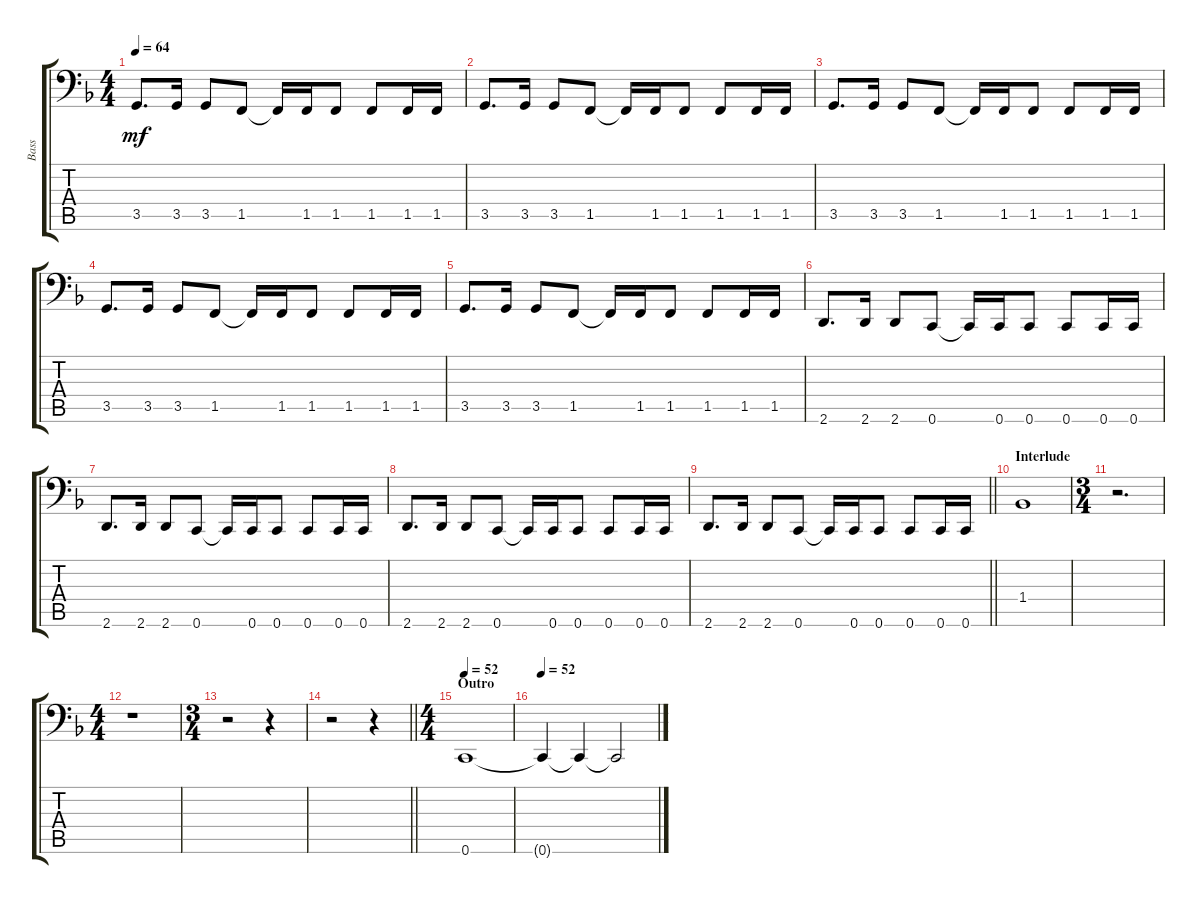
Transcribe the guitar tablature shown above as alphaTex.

\track ("Bass" "Bass") {instrument fretlessbass}
\staff {score tabs}
\tuning (C3 G2 D2 A1 E1 C1) {hide}
\ts (4 4)
\tempo 64
\clef f4
\ks f
3.5.8{d dy mf} 3.5.16 3.5.8 1.5.8 1.5{t}.16 1.5.16 1.5.8 1.5.8 1.5.16 1.5.16 |
3.5.8{d} 3.5.16 3.5.8 1.5.8 1.5{t}.16 1.5.16 1.5.8 1.5.8 1.5.16 1.5.16 |
3.5.8{d} 3.5.16 3.5.8 1.5.8 1.5{t}.16 1.5.16 1.5.8 1.5.8 1.5.16 1.5.16 |
3.5.8{d} 3.5.16 3.5.8 1.5.8 1.5{t}.16 1.5.16 1.5.8 1.5.8 1.5.16 1.5.16 |
3.5.8{d} 3.5.16 3.5.8 1.5.8 1.5{t}.16 1.5.16 1.5.8 1.5.8 1.5.16 1.5.16 |
2.6.8{d} 2.6.16 2.6.8 0.6.8 0.6{t}.16 0.6.16 0.6.8 0.6.8 0.6.16 0.6.16 |
2.6.8{d} 2.6.16 2.6.8 0.6.8 0.6{t}.16 0.6.16 0.6.8 0.6.8 0.6.16 0.6.16 |
2.6.8{d} 2.6.16 2.6.8 0.6.8 0.6{t}.16 0.6.16 0.6.8 0.6.8 0.6.16 0.6.16 |
\barLineRight lightlight
2.6.8{d} 2.6.16 2.6.8 0.6.8 0.6{t}.16 0.6.16 0.6.8 0.6.8 0.6.16 0.6.16 |
\section ("" "Interlude")
1.4.1{volume 0} |
\ts (3 4)
r.2{d} |
\ts (4 4)
r.1 |
\ts (3 4)
r.2 r.4 |
\barLineRight lightlight
r.2 r.4 |
\ts (4 4)
\section ("" "Outro")
\tempo 52
0.6.1 |
\tempo 74
\tempo 52
0.6{t}.4 0.6{t}.4 0.6{t}.2
